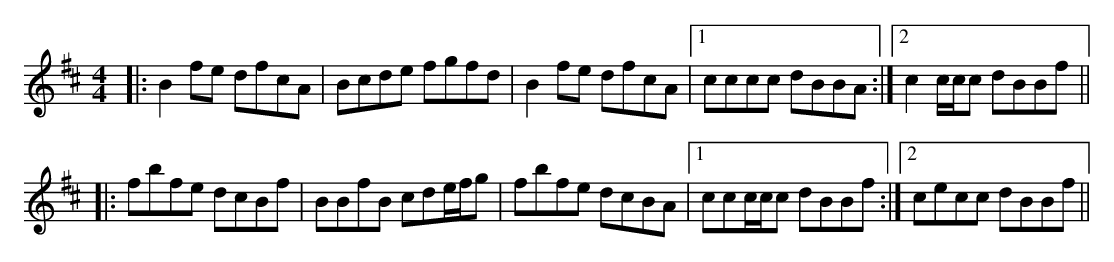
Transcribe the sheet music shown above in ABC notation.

X:1
M:4/4
K:Bmin
|:B2fe dfcA|Bcde fgfd|B2fe dfcA|1 cccc dBBA:|2 c2c/c/c dBBf||
|:fbfe dcBf|BBfB cde/f/g|fbfe dcBA|1 ccc/c/c dBBf:|2 cecc dBBf||
